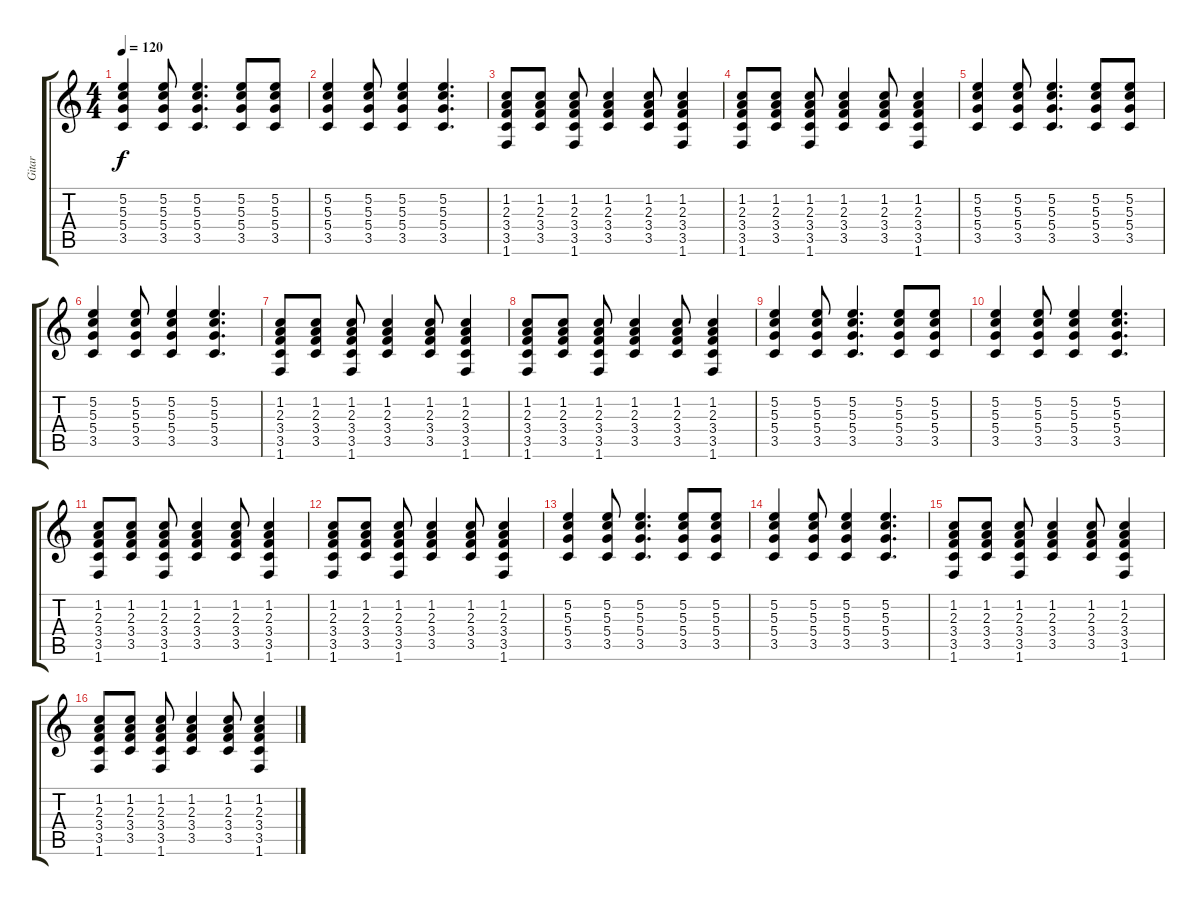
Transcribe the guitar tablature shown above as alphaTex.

\track ("Gitar " "Gitar ") {instrument overdrivenguitar}
\staff {score tabs}
\tuning (E4 B3 G3 D3 A2 E2) {hide}
\ts (4 4)
\tempo 120
\clef g2
\ks c
(5.2 5.3 5.4 3.5).4{dy f volume 11} (5.2 5.3 5.4 3.5).8 (5.2 5.3 5.4 3.5).4{d} (5.2 5.3 5.4 3.5).8 (5.2 5.3 5.4 3.5).8 |
(5.2 5.3 5.4 3.5).4 (5.2 5.3 5.4 3.5).8 (5.2 5.3 5.4 3.5).4 (5.2 5.3 5.4 3.5).4{d} |
(1.2 2.3 3.4 3.5 1.6).8 (1.2 2.3 3.4 3.5).8 (1.2 2.3 3.4 3.5 1.6).8 (1.2 2.3 3.4 3.5).4 (1.2 2.3 3.4 3.5).8 (1.2 2.3 3.4 3.5 1.6).4 |
(1.2 2.3 3.4 3.5 1.6).8 (1.2 2.3 3.4 3.5).8 (1.2 2.3 3.4 3.5 1.6).8 (1.2 2.3 3.4 3.5).4 (1.2 2.3 3.4 3.5).8 (1.2 2.3 3.4 3.5 1.6).4 |
(5.2 5.3 5.4 3.5).4 (5.2 5.3 5.4 3.5).8 (5.2 5.3 5.4 3.5).4{d} (5.2 5.3 5.4 3.5).8 (5.2 5.3 5.4 3.5).8 |
(5.2 5.3 5.4 3.5).4 (5.2 5.3 5.4 3.5).8 (5.2 5.3 5.4 3.5).4 (5.2 5.3 5.4 3.5).4{d} |
(1.2 2.3 3.4 3.5 1.6).8 (1.2 2.3 3.4 3.5).8 (1.2 2.3 3.4 3.5 1.6).8 (1.2 2.3 3.4 3.5).4 (1.2 2.3 3.4 3.5).8 (1.2 2.3 3.4 3.5 1.6).4 |
(1.2 2.3 3.4 3.5 1.6).8 (1.2 2.3 3.4 3.5).8 (1.2 2.3 3.4 3.5 1.6).8 (1.2 2.3 3.4 3.5).4 (1.2 2.3 3.4 3.5).8 (1.2 2.3 3.4 3.5 1.6).4 |
(5.2 5.3 5.4 3.5).4{volume 11} (5.2 5.3 5.4 3.5).8 (5.2 5.3 5.4 3.5).4{d} (5.2 5.3 5.4 3.5).8 (5.2 5.3 5.4 3.5).8 |
(5.2 5.3 5.4 3.5).4 (5.2 5.3 5.4 3.5).8 (5.2 5.3 5.4 3.5).4 (5.2 5.3 5.4 3.5).4{d} |
(1.2 2.3 3.4 3.5 1.6).8 (1.2 2.3 3.4 3.5).8 (1.2 2.3 3.4 3.5 1.6).8 (1.2 2.3 3.4 3.5).4 (1.2 2.3 3.4 3.5).8 (1.2 2.3 3.4 3.5 1.6).4 |
(1.2 2.3 3.4 3.5 1.6).8 (1.2 2.3 3.4 3.5).8 (1.2 2.3 3.4 3.5 1.6).8 (1.2 2.3 3.4 3.5).4 (1.2 2.3 3.4 3.5).8 (1.2 2.3 3.4 3.5 1.6).4 |
(5.2 5.3 5.4 3.5).4 (5.2 5.3 5.4 3.5).8 (5.2 5.3 5.4 3.5).4{d} (5.2 5.3 5.4 3.5).8 (5.2 5.3 5.4 3.5).8 |
(5.2 5.3 5.4 3.5).4 (5.2 5.3 5.4 3.5).8 (5.2 5.3 5.4 3.5).4 (5.2 5.3 5.4 3.5).4{d} |
(1.2 2.3 3.4 3.5 1.6).8 (1.2 2.3 3.4 3.5).8 (1.2 2.3 3.4 3.5 1.6).8 (1.2 2.3 3.4 3.5).4 (1.2 2.3 3.4 3.5).8 (1.2 2.3 3.4 3.5 1.6).4 |
(1.2 2.3 3.4 3.5 1.6).8 (1.2 2.3 3.4 3.5).8 (1.2 2.3 3.4 3.5 1.6).8 (1.2 2.3 3.4 3.5).4 (1.2 2.3 3.4 3.5).8 (1.2 2.3 3.4 3.5 1.6).4
